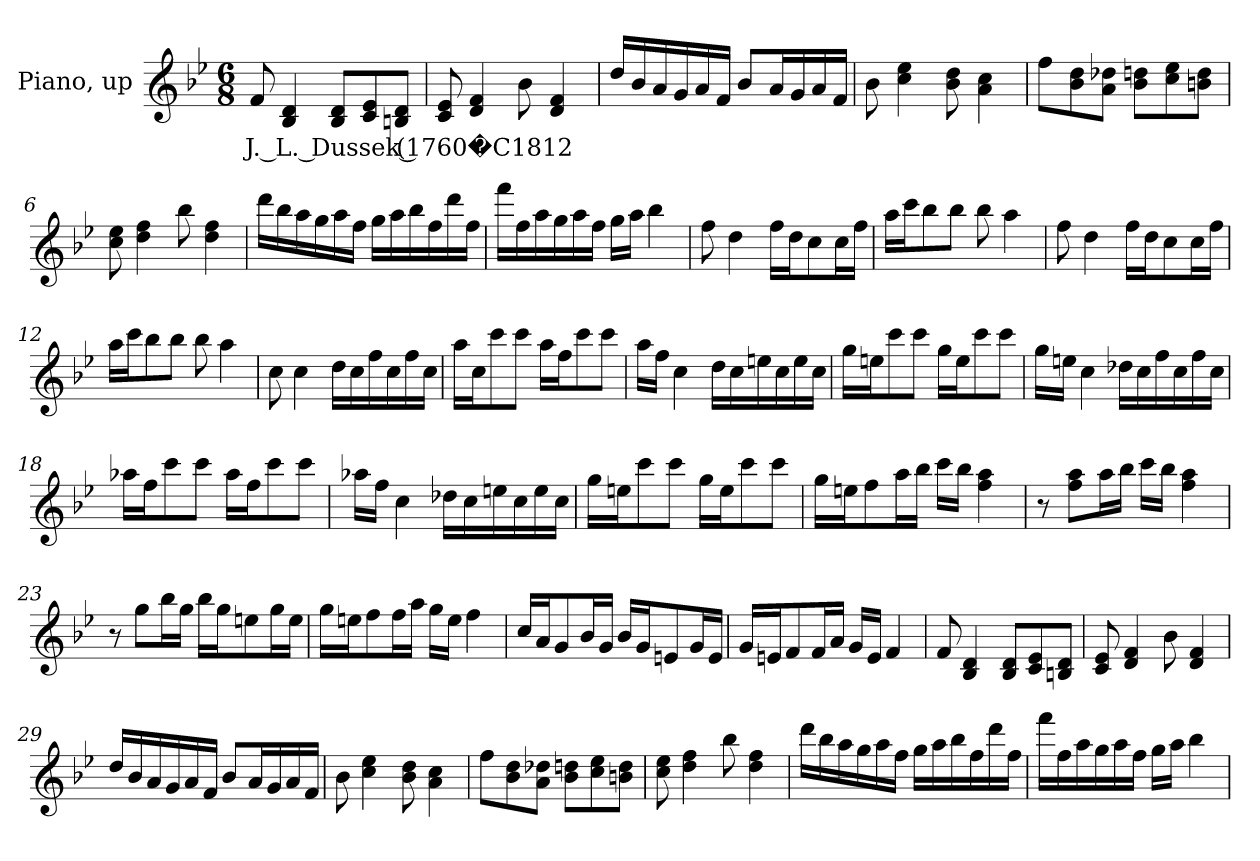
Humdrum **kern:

**kern	**text
*part1	*part1
*staff1	*staff1
*I"Piano, up	*
*I'Pno.	*
*clefG2	*
*k[b-e-]	*
*M6/8	*
*MM90	*
=1	=1
!	!LO:LY:b
8f/	J. L. Dussek (1760�C1812
4B-/ 4d/	.
8B-/ 8d/L	.
8c/ 8e-/	.
8Bn/ 8d/J	.
=2	=2
8c/ 8e-/	.
4d/ 4f/	.
8b-\	.
4d/ 4f/	.
=3	=3
16dd/LL	.
16b-/	.
16a/	.
16g/	.
16a/	.
16f/JJ	.
8b-/L	.
16a/L	.
16g/	.
16a/	.
16f/JJ	.
=4	=4
8b-\	.
4cc\ 4ee-\	.
8b-\ 8dd\	.
4a\ 4cc\	.
!!LO:LB:g=z
=5	=5
8ff\L	.
8b-\ 8dd\	.
8a\ 8dd-X\J	.
8b-\ 8ddn\L	.
8cc\ 8ee-\	.
8bn\ 8dd\J	.
=6	=6
8cc\ 8ee-\	.
4dd\ 4ff\	.
8bb-\	.
4dd\ 4ff\	.
=7	=7
16ddd\LL	.
16bb-\	.
16aa\	.
16gg\	.
16aa\	.
16ff\JJ	.
16gg\LL	.
16aa\	.
16bb-\	.
16ff\	.
16ddd\	.
16ff\JJ	.
=8	=8
16fff\LL	.
16ff\	.
16aa\	.
16gg\	.
16aa\	.
16ff\JJ	.
16gg\LL	.
16aa\JJ	.
4bb-\	.
=9	=9
8ff\	.
4dd\	.
16ff\LL	.
16dd\J	.
8cc\	.
16cc\L	.
16ff\JJ	.
!!LO:LB:g=z
=10	=10
16aa\LL	.
16ccc\J	.
8bb-\	.
8bb-\J	.
8bb-\	.
4aa\	.
=11	=11
8ff\	.
4dd\	.
16ff\LL	.
16dd\J	.
8cc\	.
16cc\L	.
16ff\JJ	.
=12	=12
16aa\LL	.
16ccc\J	.
8bb-\	.
8bb-\J	.
8bb-\	.
4aa\	.
=13	=13
8cc\	.
4cc\	.
16dd\LL	.
16cc\	.
16ff\	.
16cc\	.
16ff\	.
16cc\JJ	.
=14	=14
16aa\LL	.
16cc\J	.
8ccc\	.
8ccc\J	.
16aa\LL	.
16ff\J	.
8ccc\	.
8ccc\J	.
!!LO:LB:g=z
=15	=15
16aa\LL	.
16ff\JJ	.
4cc\	.
16dd\LL	.
16cc\	.
16een\	.
16cc\	.
16ee\	.
16cc\JJ	.
=16	=16
16gg\LL	.
16een\J	.
8ccc\	.
8ccc\J	.
16gg\LL	.
16ee\J	.
8ccc\	.
8ccc\J	.
=17	=17
16gg\LL	.
16een\JJ	.
4cc\	.
16dd-X\LL	.
16cc\	.
16ff\	.
16cc\	.
16ff\	.
16cc\JJ	.
=18	=18
16aa-X\LL	.
16ff\J	.
8ccc\	.
8ccc\J	.
16aa-\LL	.
16ff\J	.
8ccc\	.
8ccc\J	.
!!LO:LB:g=z
=19	=19
16aa-X\LL	.
16ff\JJ	.
4cc\	.
16dd-X\LL	.
16cc\	.
16een\	.
16cc\	.
16ee\	.
16cc\JJ	.
=20	=20
16gg\LL	.
16een\J	.
8ccc\	.
8ccc\J	.
16gg\LL	.
16ee\J	.
8ccc\	.
8ccc\J	.
=21	=21
16gg\LL	.
16een\J	.
8ff\	.
16aa\L	.
16bb-\JJ	.
16ccc\LL	.
16bb-\JJ	.
4ff\ 4aa\	.
=22	=22
8r	.
8ff\ 8aa\L	.
16aa\L	.
16bb-\JJ	.
16ccc\LL	.
16bb-\JJ	.
4ff\ 4aa\	.
!!LO:LB:g=z
=23	=23
8r	.
8gg\L	.
16bb-\L	.
16gg\JJ	.
16bb-\LL	.
16gg\J	.
8een\	.
16gg\L	.
16ee\JJ	.
=24	=24
16gg\LL	.
16een\J	.
8ff\	.
16ff\L	.
16aa\JJ	.
16gg\LL	.
16ee\JJ	.
4ff\	.
=25	=25
16cc/LL	.
16a/J	.
8g/	.
16b-/L	.
16g/JJ	.
16b-/LL	.
16g/J	.
8en/	.
16g/L	.
16e/JJ	.
=26	=26
16g/LL	.
16en/J	.
8f/	.
16f/L	.
16a/JJ	.
16g/LL	.
16e/JJ	.
4f/	.
!!LO:LB:g=z
=27	=27
8f/	.
4B-/ 4d/	.
8B-/ 8d/L	.
8c/ 8e-/	.
8Bn/ 8d/J	.
=28	=28
8c/ 8e-/	.
4d/ 4f/	.
8b-\	.
4d/ 4f/	.
=29	=29
16dd/LL	.
16b-/	.
16a/	.
16g/	.
16a/	.
16f/JJ	.
8b-/L	.
16a/L	.
16g/	.
16a/	.
16f/JJ	.
=30	=30
8b-\	.
4cc\ 4ee-\	.
8b-\ 8dd\	.
4a\ 4cc\	.
=31	=31
8ff\L	.
8b-\ 8dd\	.
8a\ 8dd-X\J	.
8b-\ 8ddn\L	.
8cc\ 8ee-\	.
8bn\ 8dd\J	.
=32	=32
8cc\ 8ee-\	.
4dd\ 4ff\	.
8bb-\	.
4dd\ 4ff\	.
!!LO:LB:g=z
=33	=33
16ddd\LL	.
16bb-\	.
16aa\	.
16gg\	.
16aa\	.
16ff\JJ	.
16gg\LL	.
16aa\	.
16bb-\	.
16ff\	.
16ddd\	.
16ff\JJ	.
=34	=34
16fff\LL	.
16ff\	.
16aa\	.
16gg\	.
16aa\	.
16ff\JJ	.
16gg\LL	.
16aa\JJ	.
4bb-\	.
=	=
*-	*-
